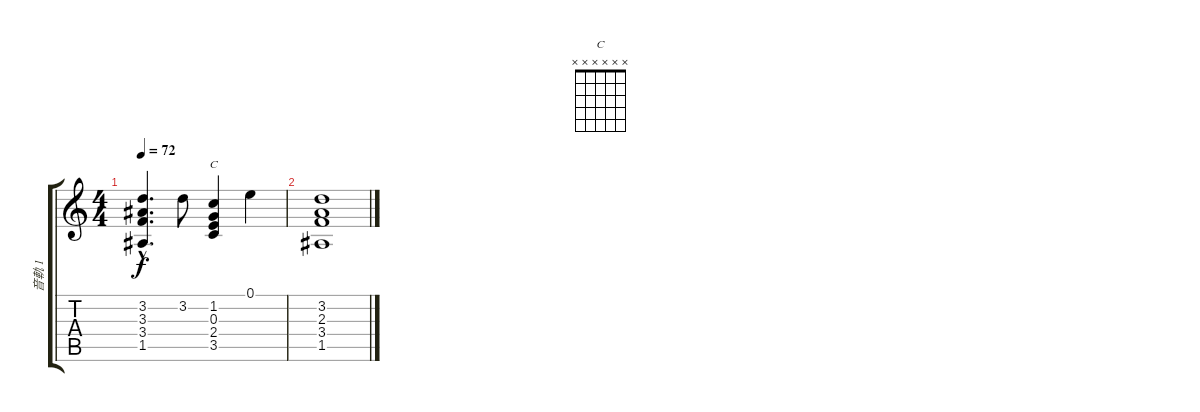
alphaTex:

\track ("音軌 1" "音軌 1") {instrument acousticguitarsteel}
\staff {score tabs}
\tuning (E4 B3 G3 D3 A2 E2) {hide}
\chord ("C" x x x x x x) {firstfret 0}
\ts (4 4)
\tempo 72
\clef g2
\ks c
(3.2{hac} 3.3{hac} 3.4{hac} 1.5{hac}).4{d dy f} 3.2.8 (1.2 0.3 2.4 3.5).4{ch "C"} 0.1.4 |
(3.2 2.3 3.4 1.5).1
